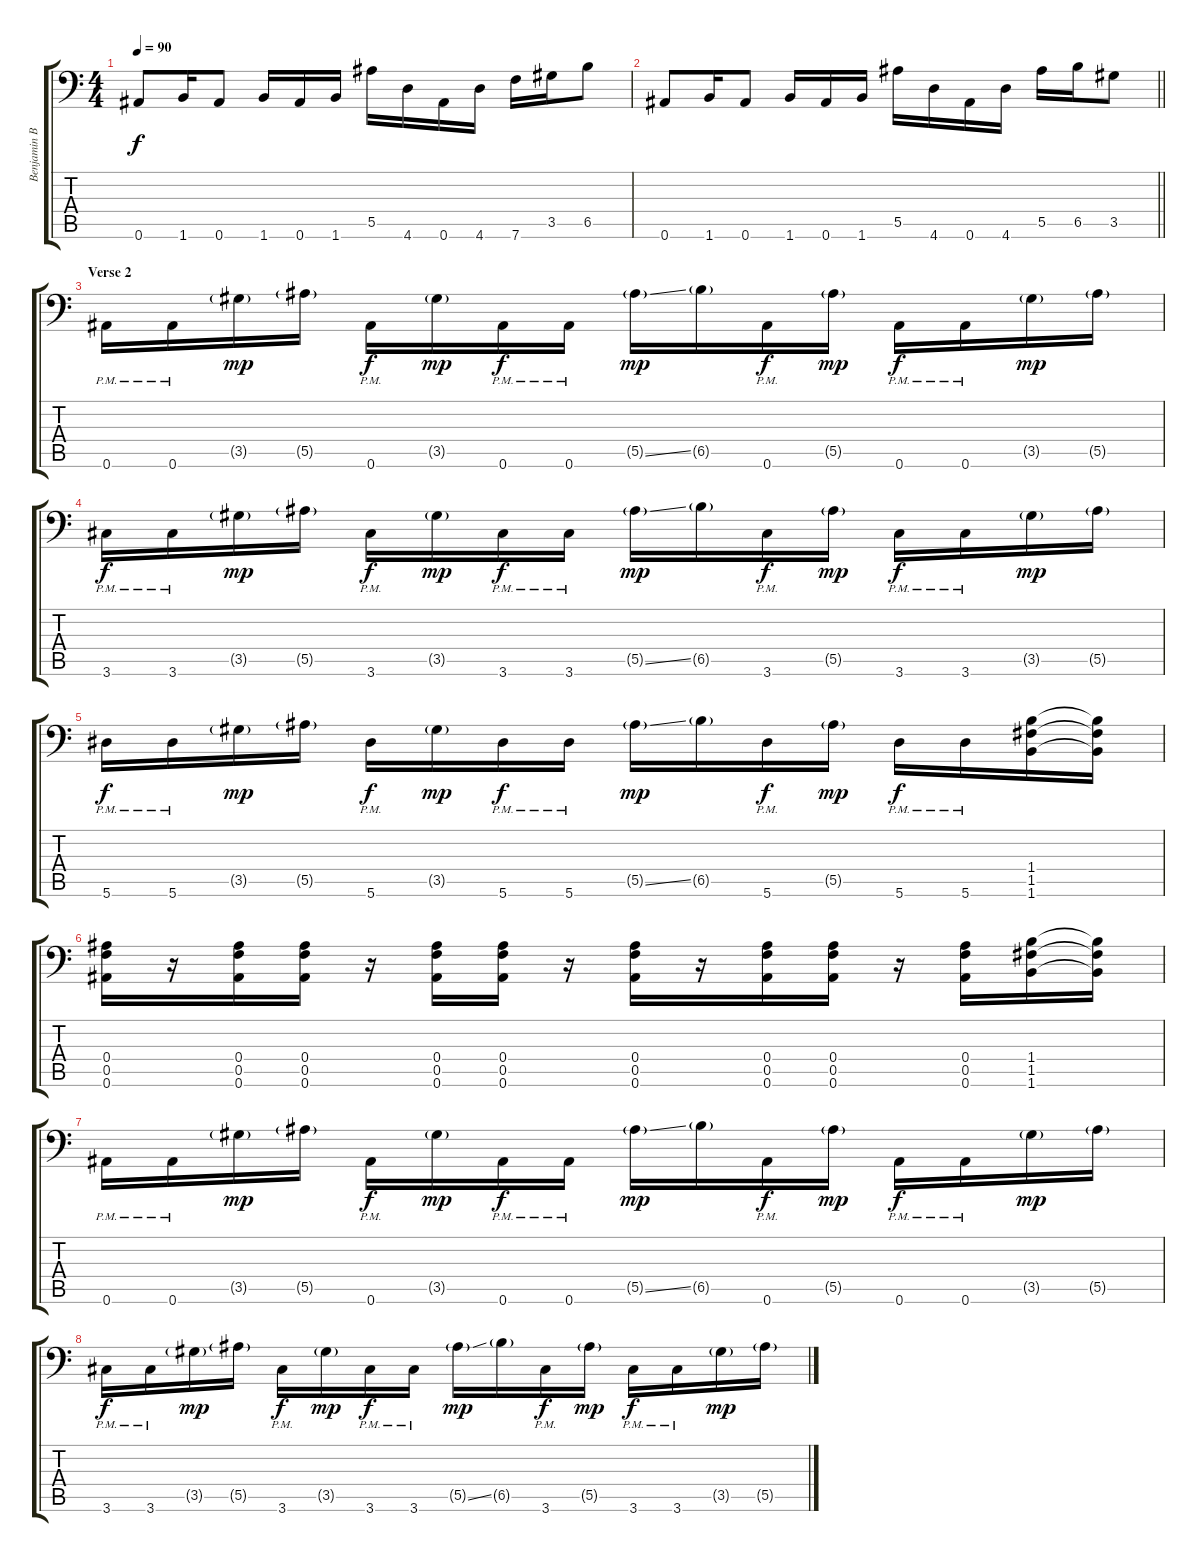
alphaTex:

\track ("Benjamin Burnley" "Benjamin B") {instrument distortionguitar}
\staff {score tabs}
\tuning (C4 G3 Eb3 Bb2 F2 Bb1) {hide}
\ts (4 4)
\tempo 90
\clef f4
\ks c
0.6.8{dy f} 1.6.16 0.6.8 1.6.16 0.6.16 1.6.16 5.5.16 4.6.16 0.6.16 4.6.16 7.6.16 3.5.16 6.5.8 |
\barLineRight lightlight
0.6.8 1.6.16 0.6.8 1.6.16 0.6.16 1.6.16 5.5.16 4.6.16 0.6.16 4.6.16 5.5.16 6.5.16 3.5.8 |
\section ("" "Verse 2")
0.6{pm}.16 0.6{pm}.16 3.5{g}.16{dy mp} 5.5{g}.16 0.6{pm}.16{dy f} 3.5{g}.16{dy mp} 0.6{pm}.16{dy f} 0.6{pm}.16 5.5{ss g}.16{dy mp} 6.5{g}.16 0.6{pm}.16{dy f} 5.5{g}.16{dy mp} 0.6{pm}.16{dy f} 0.6{pm}.16 3.5{g}.16{dy mp} 5.5{g}.16 |
3.6{pm}.16{dy f} 3.6{pm}.16 3.5{g}.16{dy mp} 5.5{g}.16 3.6{pm}.16{dy f} 3.5{g}.16{dy mp} 3.6{pm}.16{dy f} 3.6{pm}.16 5.5{ss g}.16{dy mp} 6.5{g}.16 3.6{pm}.16{dy f} 5.5{g}.16{dy mp} 3.6{pm}.16{dy f} 3.6{pm}.16 3.5{g}.16{dy mp} 5.5{g}.16 |
5.6{pm}.16{dy f} 5.6{pm}.16 3.5{g}.16{dy mp} 5.5{g}.16 5.6{pm}.16{dy f} 3.5{g}.16{dy mp} 5.6{pm}.16{dy f} 5.6{pm}.16 5.5{ss g}.16{dy mp} 6.5{g}.16 5.6{pm}.16{dy f} 5.5{g}.16{dy mp} 5.6{pm}.16{dy f} 5.6{pm}.16 (1.4 1.5 1.6).16 (1.4{t} 1.5{t} 1.6{t}).16 |
(0.4 0.5 0.6).16 r.16 (0.4 0.5 0.6).16 (0.4 0.5 0.6).16 r.16 (0.4 0.5 0.6).16 (0.4 0.5 0.6).16 r.16 (0.4 0.5 0.6).16 r.16 (0.4 0.5 0.6).16 (0.4 0.5 0.6).16 r.16 (0.4 0.5 0.6).16 (1.4 1.5 1.6).16 (1.4{t} 1.5{t} 1.6{t}).16 |
0.6{pm}.16 0.6{pm}.16 3.5{g}.16{dy mp} 5.5{g}.16 0.6{pm}.16{dy f} 3.5{g}.16{dy mp} 0.6{pm}.16{dy f} 0.6{pm}.16 5.5{ss g}.16{dy mp} 6.5{g}.16 0.6{pm}.16{dy f} 5.5{g}.16{dy mp} 0.6{pm}.16{dy f} 0.6{pm}.16 3.5{g}.16{dy mp} 5.5{g}.16 |
3.6{pm}.16{dy f} 3.6{pm}.16 3.5{g}.16{dy mp} 5.5{g}.16 3.6{pm}.16{dy f} 3.5{g}.16{dy mp} 3.6{pm}.16{dy f} 3.6{pm}.16 5.5{ss g}.16{dy mp} 6.5{g}.16 3.6{pm}.16{dy f} 5.5{g}.16{dy mp} 3.6{pm}.16{dy f} 3.6{pm}.16 3.5{g}.16{dy mp} 5.5{g}.16
